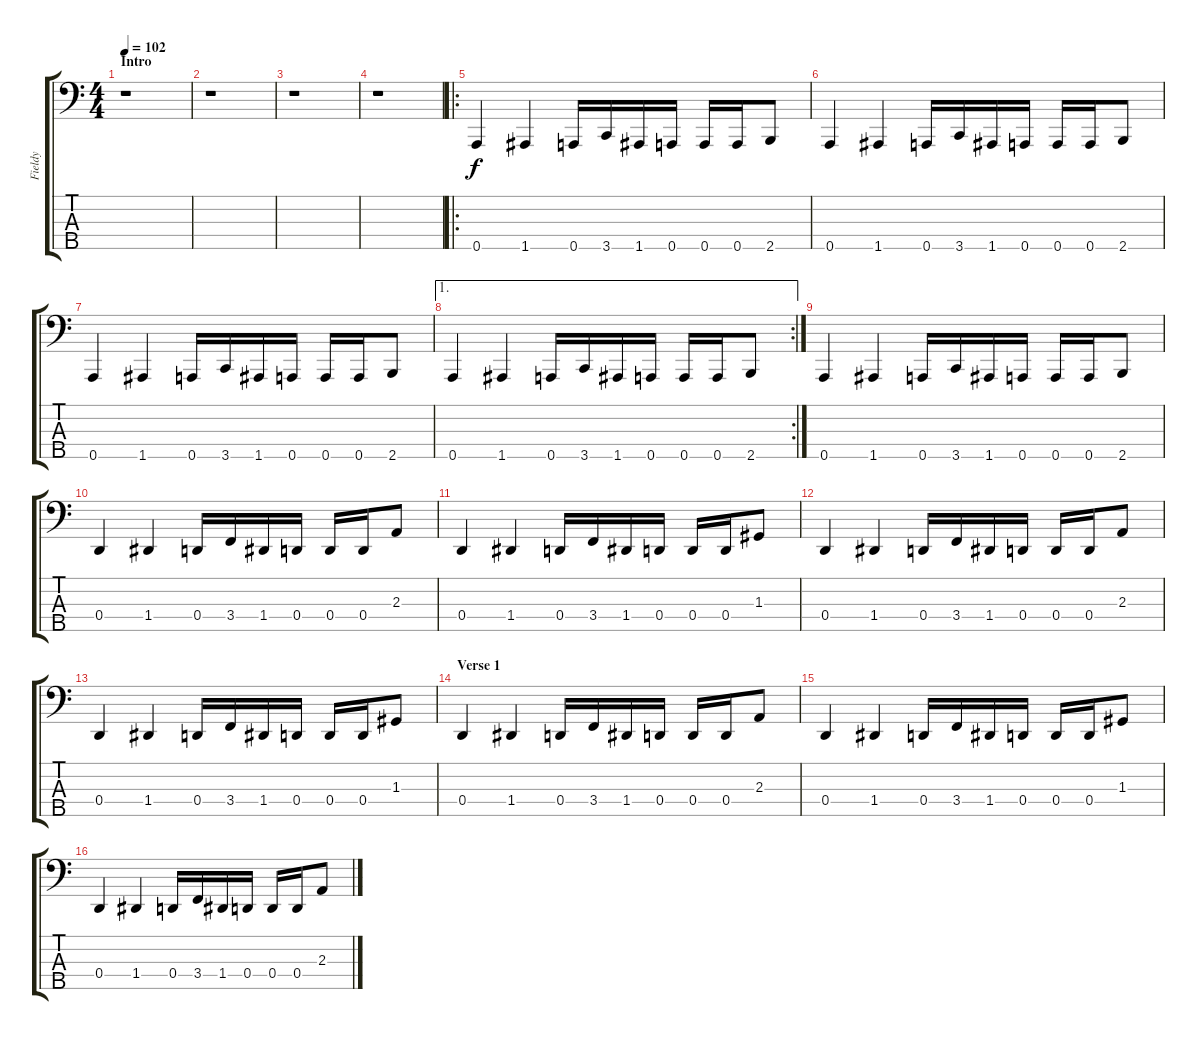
\track ("Fieldy" "Fieldy") {instrument slapbass1}
\staff {score tabs}
\tuning (F2 C2 G1 D1 A0) {hide}
\ts (4 4)
\section ("" "Intro")
\tempo 102
\clef f4
\ks c
r.1{dy f instrument slapbass1} |
r.1 |
r.1 |
r.1 |
\ro
0.5.4 1.5.4 0.5.16 3.5.16 1.5.16 0.5.16 0.5.16 0.5.16 2.5.8 |
0.5.4 1.5.4 0.5.16 3.5.16 1.5.16 0.5.16 0.5.16 0.5.16 2.5.8 |
0.5.4 1.5.4 0.5.16 3.5.16 1.5.16 0.5.16 0.5.16 0.5.16 2.5.8 |
\ae 1
\rc 2
0.5.4 1.5.4 0.5.16 3.5.16 1.5.16 0.5.16 0.5.16 0.5.16 2.5.8 |
0.5.4 1.5.4 0.5.16 3.5.16 1.5.16 0.5.16 0.5.16 0.5.16 2.5.8 |
0.4.4 1.4.4 0.4.16 3.4.16 1.4.16 0.4.16 0.4.16 0.4.16 2.3.8 |
0.4.4 1.4.4 0.4.16 3.4.16 1.4.16 0.4.16 0.4.16 0.4.16 1.3.8 |
0.4.4 1.4.4 0.4.16 3.4.16 1.4.16 0.4.16 0.4.16 0.4.16 2.3.8 |
0.4.4 1.4.4 0.4.16 3.4.16 1.4.16 0.4.16 0.4.16 0.4.16 1.3.8 |
\section ("" "Verse 1")
0.4.4 1.4.4 0.4.16 3.4.16 1.4.16 0.4.16 0.4.16 0.4.16 2.3.8 |
0.4.4 1.4.4 0.4.16 3.4.16 1.4.16 0.4.16 0.4.16 0.4.16 1.3.8 |
0.4.4 1.4.4 0.4.16 3.4.16 1.4.16 0.4.16 0.4.16 0.4.16 2.3.8
